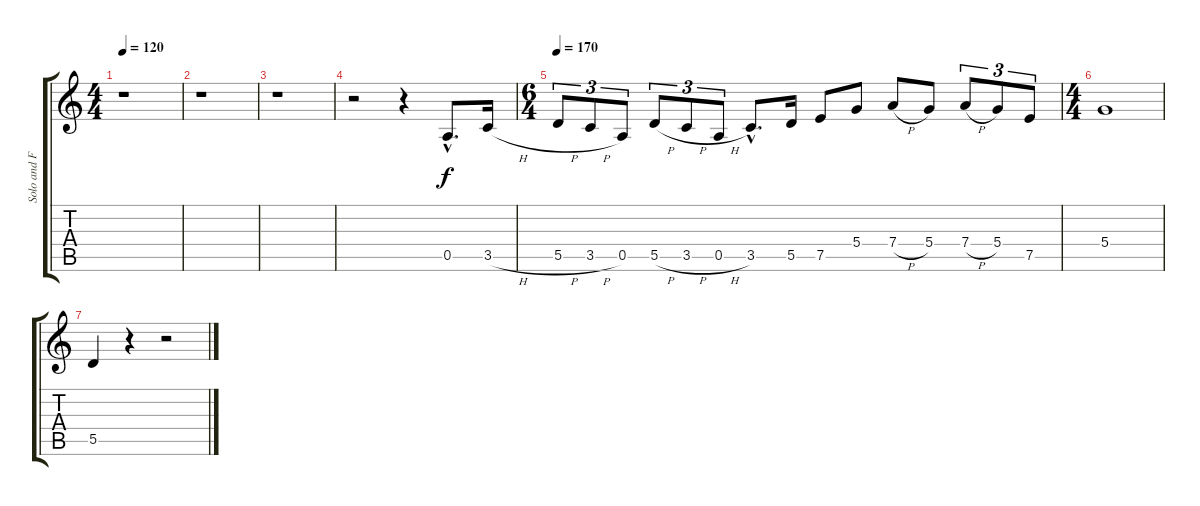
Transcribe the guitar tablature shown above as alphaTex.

\track ("Solo and Fills Guitar" "Solo and F") {instrument distortionguitar}
\staff {score tabs}
\tuning (E4 B3 G3 D3 A2 E2) {hide}
\ts (4 4)
\tempo 120
\clef g2
\ks c
r.1{dy f} |
r.1 |
r.1 |
r.2 r.4 0.5{hac}.8{d} 3.5{h}.16 |
\ts (6 4)
\tempo 170
5.5{h}.8{tu (3 2)} 3.5{h}.8{tu (3 2)} 0.5.8{tu (3 2)} 5.5{h}.8{tu (3 2)} 3.5{h}.8{tu (3 2)} 0.5{h}.8{tu (3 2)} 3.5{hac}.8{d} 5.5.16 7.5.8 5.4.8 7.4{h}.8 5.4.8 7.4{h}.8{tu (3 2)} 5.4.8{tu (3 2)} 7.5.8{tu (3 2)} |
\ts (4 4)
5.4.1 |
5.5.4 r.4 r.2
